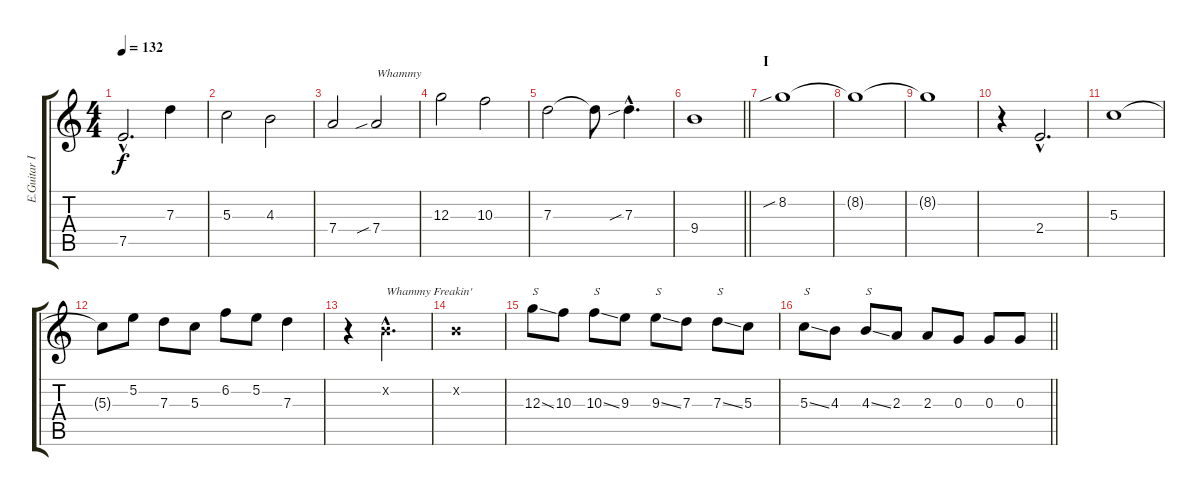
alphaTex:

\track ("E.Guitar II" "E.Guitar I") {instrument distortionguitar}
\staff {score tabs}
\tuning (E4 B3 G3 D3 A2 E2) {hide}
\ts (4 4)
\tempo 132
\clef g2
\ks c
7.5{hac}.2{d dy f} 7.3.4 |
5.3.2 4.3.2 |
7.4.2 7.4{sib}.2{txt "Whammy"} |
12.3.2 10.3.2 |
7.3.2 7.3{t}.8 7.3{sib hac}.4{d} |
\barLineRight lightlight
9.4.1 |
\section ("" "I")
8.2{sib}.1 |
8.2{t}.1 |
8.2{t}.1 |
r.4 2.4{hac}.2{d} |
5.3.1 |
5.3{t}.8 5.2.8 7.3.8 5.3.8 6.2.8 5.2.8 7.3.4 |
r.4 0.2{hac x}.2{d txt "Whammy Freakin'"} |
0.2{x}.1 |
12.3{ss}.8{txt "S"} 10.3.8 10.3{ss}.8{txt "S"} 9.3.8 9.3{ss}.8{txt "S"} 7.3.8 7.3{ss}.8{txt "S"} 5.3.8 |
\barLineRight lightlight
5.3{ss}.8{txt "S"} 4.3.8 4.3{ss}.8{txt "S"} 2.3.8 2.3.8 0.3.8 0.3.8 0.3.8
